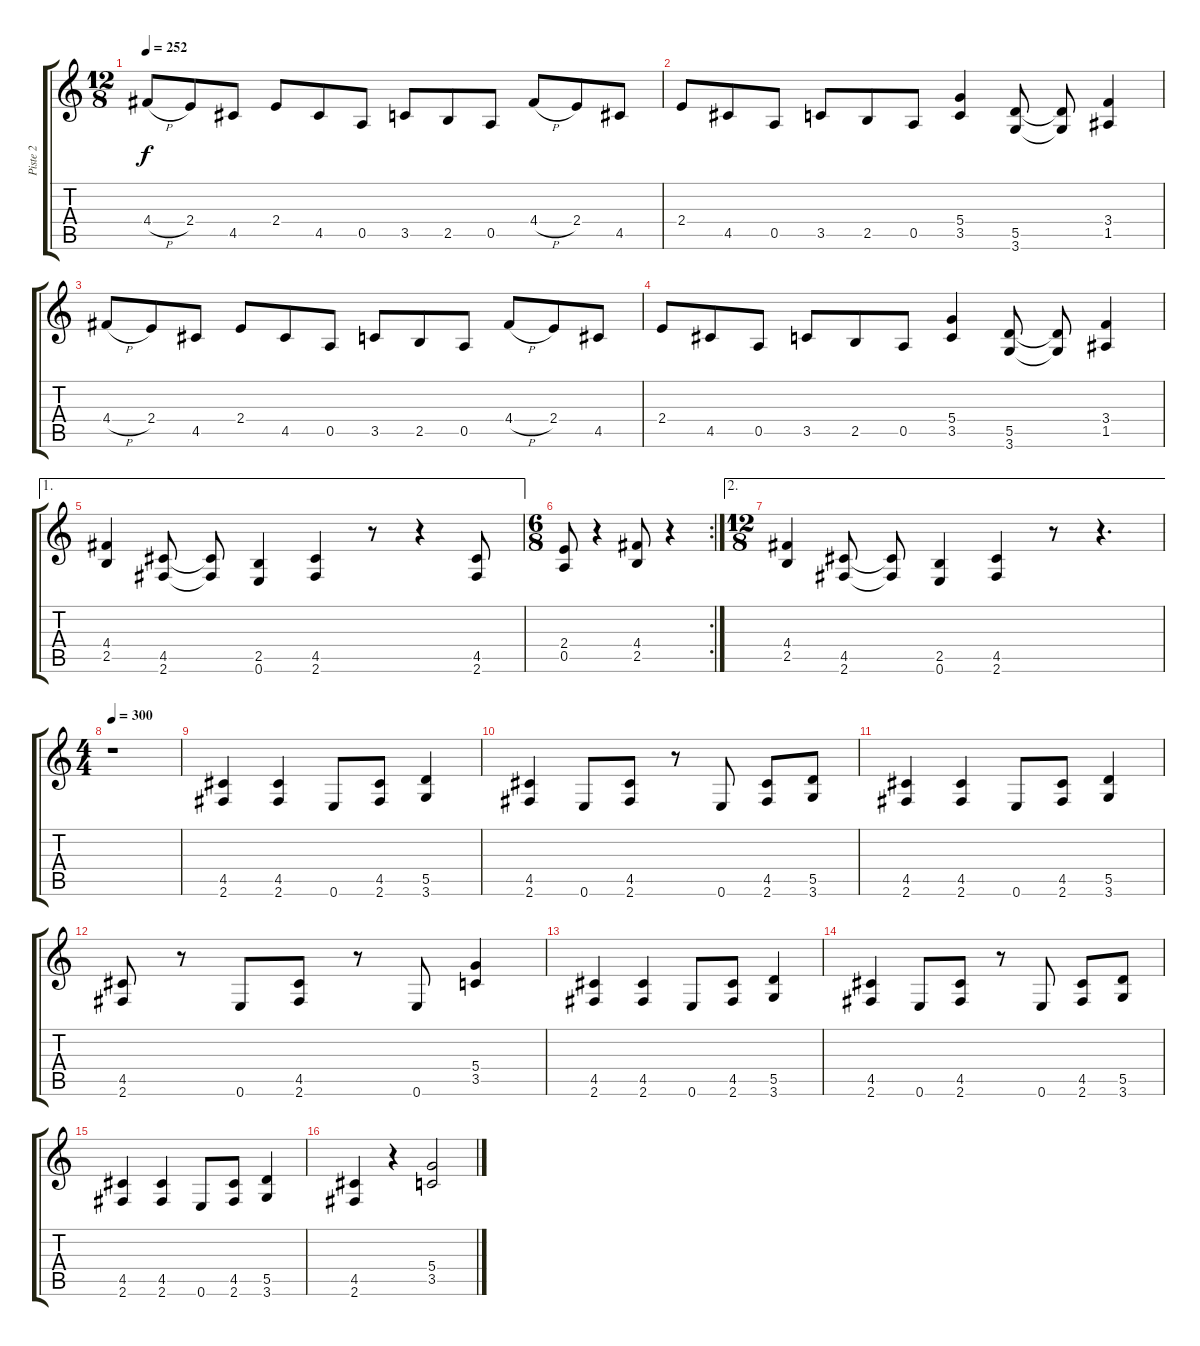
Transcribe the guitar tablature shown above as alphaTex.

\track ("Piste 2" "Piste 2") {instrument distortionguitar}
\staff {score tabs}
\tuning (E4 B3 G3 D3 A2 E2) {hide}
\ts (12 8)
\tempo 252
\clef g2
\ks c
4.4{h}.8{dy f} 2.4.8 4.5.8 2.4.8 4.5.8 0.5.8 3.5.8 2.5.8 0.5.8 4.4{h}.8 2.4.8 4.5.8 |
2.4.8 4.5.8 0.5.8 3.5.8 2.5.8 0.5.8 (5.4 3.5).4 (5.5 3.6).8 (5.5{t} 3.6{t}).8 (3.4 1.5).4 |
4.4{h}.8 2.4.8 4.5.8 2.4.8 4.5.8 0.5.8 3.5.8 2.5.8 0.5.8 4.4{h}.8 2.4.8 4.5.8 |
2.4.8 4.5.8 0.5.8 3.5.8 2.5.8 0.5.8 (5.4 3.5).4 (5.5 3.6).8 (5.5{t} 3.6{t}).8 (3.4 1.5).4 |
\ae 1
(4.4 2.5).4 (4.5 2.6).8 (4.5{t} 2.6{t}).8 (2.5 0.6).4 (4.5 2.6).4 r.8 r.4 (4.5 2.6).8 |
\rc 2
\ts (6 8)
(2.4 0.5).8 r.4 (4.4 2.5).8 r.4 |
\ae 2
\ts (12 8)
(4.4 2.5).4 (4.5 2.6).8 (4.5{t} 2.6{t}).8 (2.5 0.6).4 (4.5 2.6).4 r.8 r.4{d} |
\ts (4 4)
\tempo 300
r.1 |
(4.5 2.6).4 (4.5 2.6).4 0.6.8 (4.5 2.6).8 (5.5 3.6).4 |
(4.5 2.6).4 0.6.8 (4.5 2.6).8 r.8 0.6.8 (4.5 2.6).8 (5.5 3.6).8 |
(4.5 2.6).4 (4.5 2.6).4 0.6.8 (4.5 2.6).8 (5.5 3.6).4 |
(4.5 2.6).8 r.8 0.6.8 (4.5 2.6).8 r.8 0.6.8 (5.4 3.5).4 |
(4.5 2.6).4 (4.5 2.6).4 0.6.8 (4.5 2.6).8 (5.5 3.6).4 |
(4.5 2.6).4 0.6.8 (4.5 2.6).8 r.8 0.6.8 (4.5 2.6).8 (5.5 3.6).8 |
(4.5 2.6).4 (4.5 2.6).4 0.6.8 (4.5 2.6).8 (5.5 3.6).4 |
(4.5 2.6).4 r.4 (5.4 3.5).2
